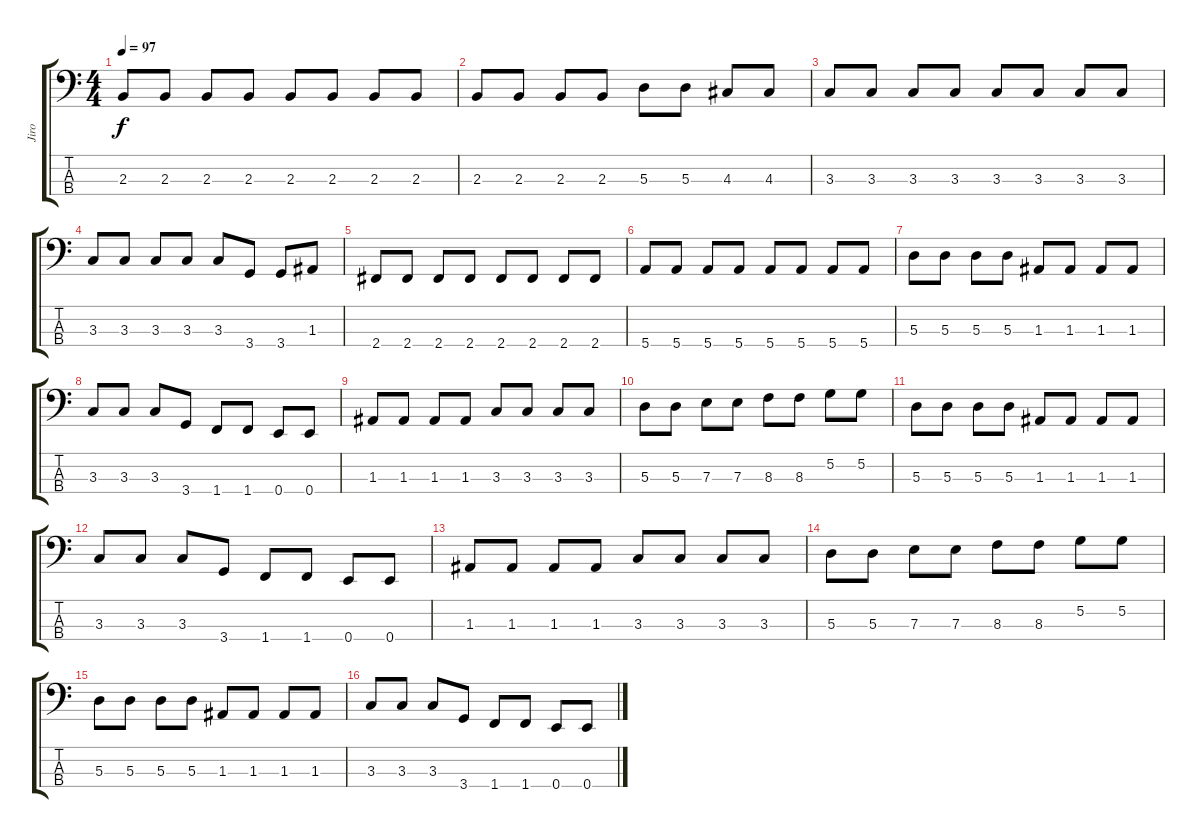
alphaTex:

\track ("Jiro" "Jiro") {instrument electricbasspick}
\staff {score tabs}
\tuning (G2 D2 A1 E1) {hide}
\ts (4 4)
\tempo 97
\clef f4
\ks c
2.3.8{dy f} 2.3.8 2.3.8 2.3.8 2.3.8 2.3.8 2.3.8 2.3.8 |
2.3.8 2.3.8 2.3.8 2.3.8 5.3.8 5.3.8 4.3.8 4.3.8 |
3.3.8 3.3.8 3.3.8 3.3.8 3.3.8 3.3.8 3.3.8 3.3.8 |
3.3.8 3.3.8 3.3.8 3.3.8 3.3.8 3.4.8 3.4.8 1.3.8 |
2.4.8 2.4.8 2.4.8 2.4.8 2.4.8 2.4.8 2.4.8 2.4.8 |
5.4.8 5.4.8 5.4.8 5.4.8 5.4.8 5.4.8 5.4.8 5.4.8 |
5.3.8 5.3.8 5.3.8 5.3.8 1.3.8 1.3.8 1.3.8 1.3.8 |
3.3.8 3.3.8 3.3.8 3.4.8 1.4.8 1.4.8 0.4.8 0.4.8 |
1.3.8 1.3.8 1.3.8 1.3.8 3.3.8 3.3.8 3.3.8 3.3.8 |
5.3.8 5.3.8 7.3.8 7.3.8 8.3.8 8.3.8 5.2.8 5.2.8 |
5.3.8 5.3.8 5.3.8 5.3.8 1.3.8 1.3.8 1.3.8 1.3.8 |
3.3.8 3.3.8 3.3.8 3.4.8 1.4.8 1.4.8 0.4.8 0.4.8 |
1.3.8 1.3.8 1.3.8 1.3.8 3.3.8 3.3.8 3.3.8 3.3.8 |
5.3.8 5.3.8 7.3.8 7.3.8 8.3.8 8.3.8 5.2.8 5.2.8 |
5.3.8 5.3.8 5.3.8 5.3.8 1.3.8 1.3.8 1.3.8 1.3.8 |
3.3.8 3.3.8 3.3.8 3.4.8 1.4.8 1.4.8 0.4.8 0.4.8
